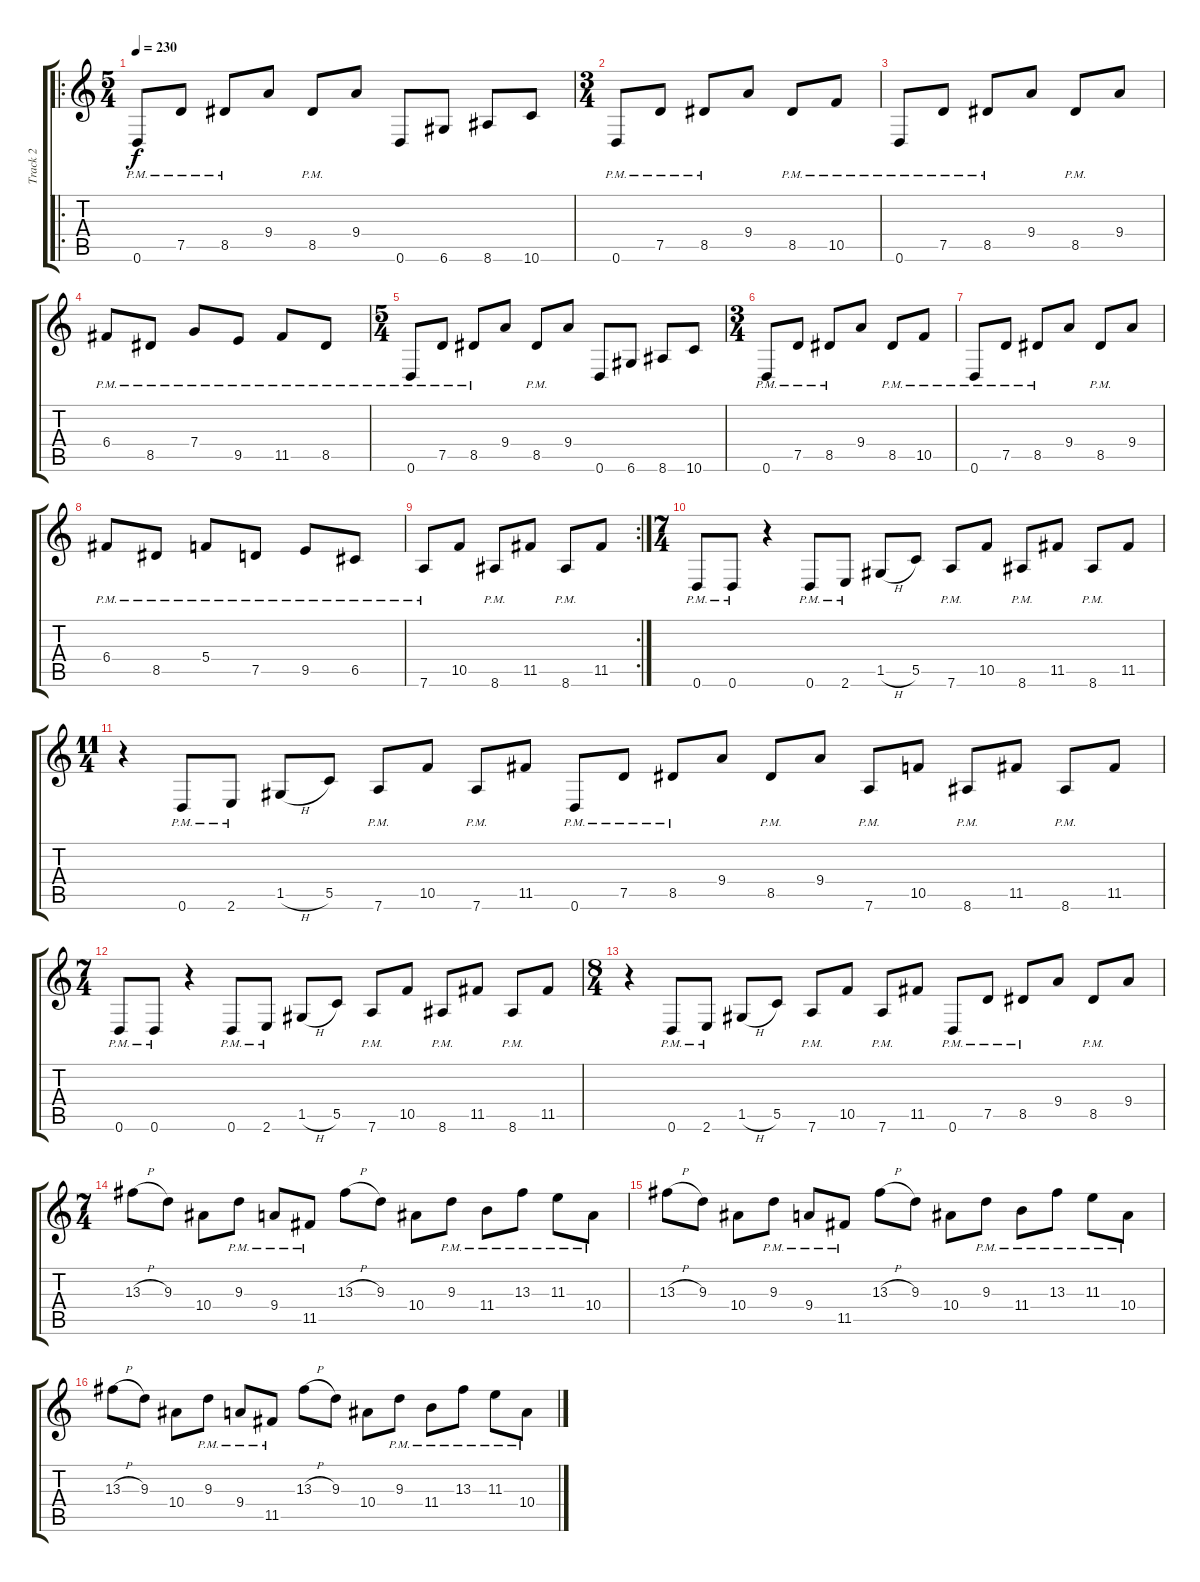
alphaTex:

\track ("Track 2" "Track 2") {instrument distortionguitar}
\staff {score tabs}
\tuning (D4 A3 F3 C3 G2 D2) {hide}
\ro
\ts (5 4)
\tempo 230
\clef g2
\ks c
0.6{pm}.8{dy f} 7.5{pm}.8 8.5{pm}.8 9.4.8 8.5{pm}.8 9.4.8 0.6.8 6.6.8 8.6.8 10.6.8 |
\ts (3 4)
0.6{pm}.8 7.5{pm}.8 8.5{pm}.8 9.4.8 8.5{pm}.8 10.5{pm}.8 |
0.6{pm}.8 7.5{pm}.8 8.5{pm}.8 9.4.8 8.5{pm}.8 9.4.8 |
6.4{pm}.8 8.5{pm}.8 7.4{pm}.8 9.5{pm}.8 11.5{pm}.8 8.5{pm}.8 |
\ts (5 4)
0.6{pm}.8 7.5{pm}.8 8.5{pm}.8 9.4.8 8.5{pm}.8 9.4.8 0.6.8 6.6.8 8.6.8 10.6.8 |
\ts (3 4)
0.6{pm}.8 7.5{pm}.8 8.5{pm}.8 9.4.8 8.5{pm}.8 10.5{pm}.8 |
0.6{pm}.8 7.5{pm}.8 8.5{pm}.8 9.4.8 8.5{pm}.8 9.4.8 |
6.4{pm}.8 8.5{pm}.8 5.4{pm}.8 7.5{pm}.8 9.5{pm}.8 6.5{pm}.8 |
\rc 2
7.6{pm}.8 10.5.8 8.6{pm}.8 11.5.8 8.6{pm}.8 11.5.8 |
\ts (7 4)
0.6{pm}.8 0.6{pm}.8 r.4 0.6{pm}.8 2.6{pm}.8 1.5{h}.8 5.5.8 7.6{pm}.8 10.5.8 8.6{pm}.8 11.5.8 8.6{pm}.8 11.5.8 |
\ts (11 4)
r.4 0.6{pm}.8 2.6{pm}.8 1.5{h}.8 5.5.8 7.6{pm}.8 10.5.8 7.6{pm}.8 11.5.8 0.6{pm}.8 7.5{pm}.8 8.5{pm}.8 9.4.8 8.5{pm}.8 9.4.8 7.6{pm}.8 10.5.8 8.6{pm}.8 11.5.8 8.6{pm}.8 11.5.8 |
\ts (7 4)
0.6{pm}.8 0.6{pm}.8 r.4 0.6{pm}.8 2.6{pm}.8 1.5{h}.8 5.5.8 7.6{pm}.8 10.5.8 8.6{pm}.8 11.5.8 8.6{pm}.8 11.5.8 |
\ts (8 4)
r.4 0.6{pm}.8 2.6{pm}.8 1.5{h}.8 5.5.8 7.6{pm}.8 10.5.8 7.6{pm}.8 11.5.8 0.6{pm}.8 7.5{pm}.8 8.5{pm}.8 9.4.8 8.5{pm}.8 9.4.8 |
\ts (7 4)
13.3{h}.8 9.3.8 10.4.8 9.3{pm}.8 9.4{pm}.8 11.5{pm}.8 13.3{h}.8 9.3.8 10.4.8 9.3{pm}.8 11.4{pm}.8 13.3{pm}.8 11.3{pm}.8 10.4{pm}.8 |
13.3{h}.8 9.3.8 10.4.8 9.3{pm}.8 9.4{pm}.8 11.5{pm}.8 13.3{h}.8 9.3.8 10.4.8 9.3{pm}.8 11.4{pm}.8 13.3{pm}.8 11.3{pm}.8 10.4{pm}.8 |
13.3{h}.8 9.3.8 10.4.8 9.3{pm}.8 9.4{pm}.8 11.5{pm}.8 13.3{h}.8 9.3.8 10.4.8 9.3{pm}.8 11.4{pm}.8 13.3{pm}.8 11.3{pm}.8 10.4{pm}.8
